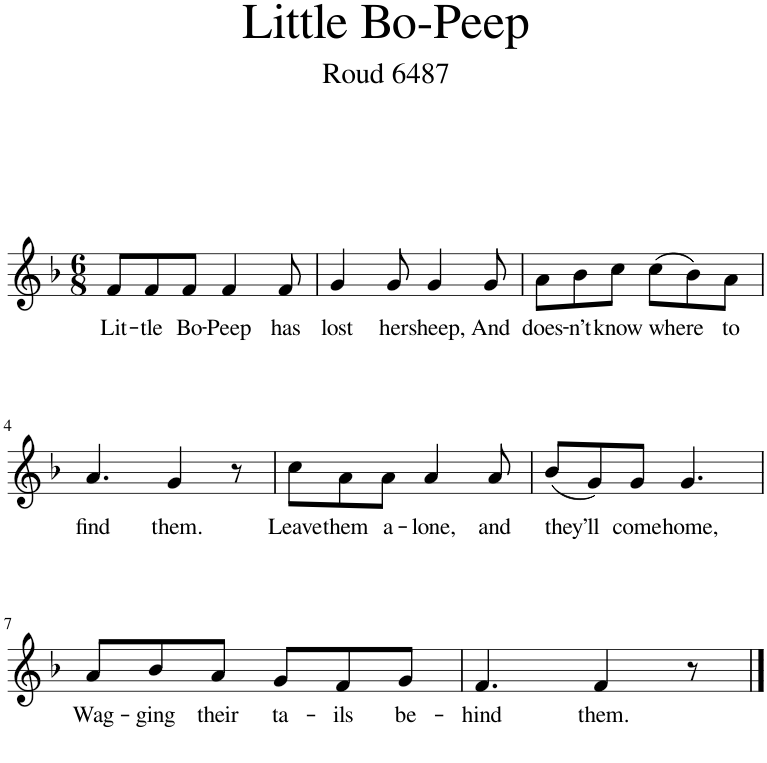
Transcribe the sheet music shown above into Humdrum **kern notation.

**kern	**text
*part1	*part1
*staff1	*staff1
*I"Piano	*
*I'Pno.	*
*clefG2	*
*k[b-]	*
*M6/8	*
=1	=1
!	!LO:LY:b
8f/L	Lit-
!	!LO:LY:b
8f/	-tle
!	!LO:LY:b
8f/J	Bo-
!	!LO:LY:b
4f/	-Peep
!	!LO:LY:b
8f/	has
=2	=2
!	!LO:LY:b
4g/	lost
!	!LO:LY:b
8g/	her
!	!LO:LY:b
4g/	sheep,
!	!LO:LY:b
8g/	And
=3	=3
!	!LO:LY:b
8a\L	does-
!	!LO:LY:b
8b-\	-n’t
!	!LO:LY:b
8cc\J	know
!	!LO:LY:b
(8cc\L	where
8b-\)	.
!	!LO:LY:b
8a\J	to
!!LO:LB:g=z
=4	=4
!	!LO:LY:b
4.a/	find
!	!LO:LY:b
4g/	them.
8r	.
=5	=5
!	!LO:LY:b
8cc\L	Leave
!	!LO:LY:b
8a\	them
!	!LO:LY:b
8a\J	a-
!	!LO:LY:b
4a/	-lone,
!	!LO:LY:b
8a/	and
=6	=6
!	!LO:LY:b
(8b-/L	they’ll
8g/)	.
!	!LO:LY:b
8g/J	come
!	!LO:LY:b
4.g/	home,
!!LO:LB:g=z
=7	=7
!	!LO:LY:b
8a/L	-Wag-
!	!LO:LY:b
8b-/	-ging
!	!LO:LY:b
8a/J	their
!	!LO:LY:b
8g/L	ta-
!	!LO:LY:b
8f/	-ils
!	!LO:LY:b
8g/J	be-
=8	=8
!	!LO:LY:b
4.f/	-hind
!	!LO:LY:b
4f/	them.
8r	.
==	==
*-	*-
